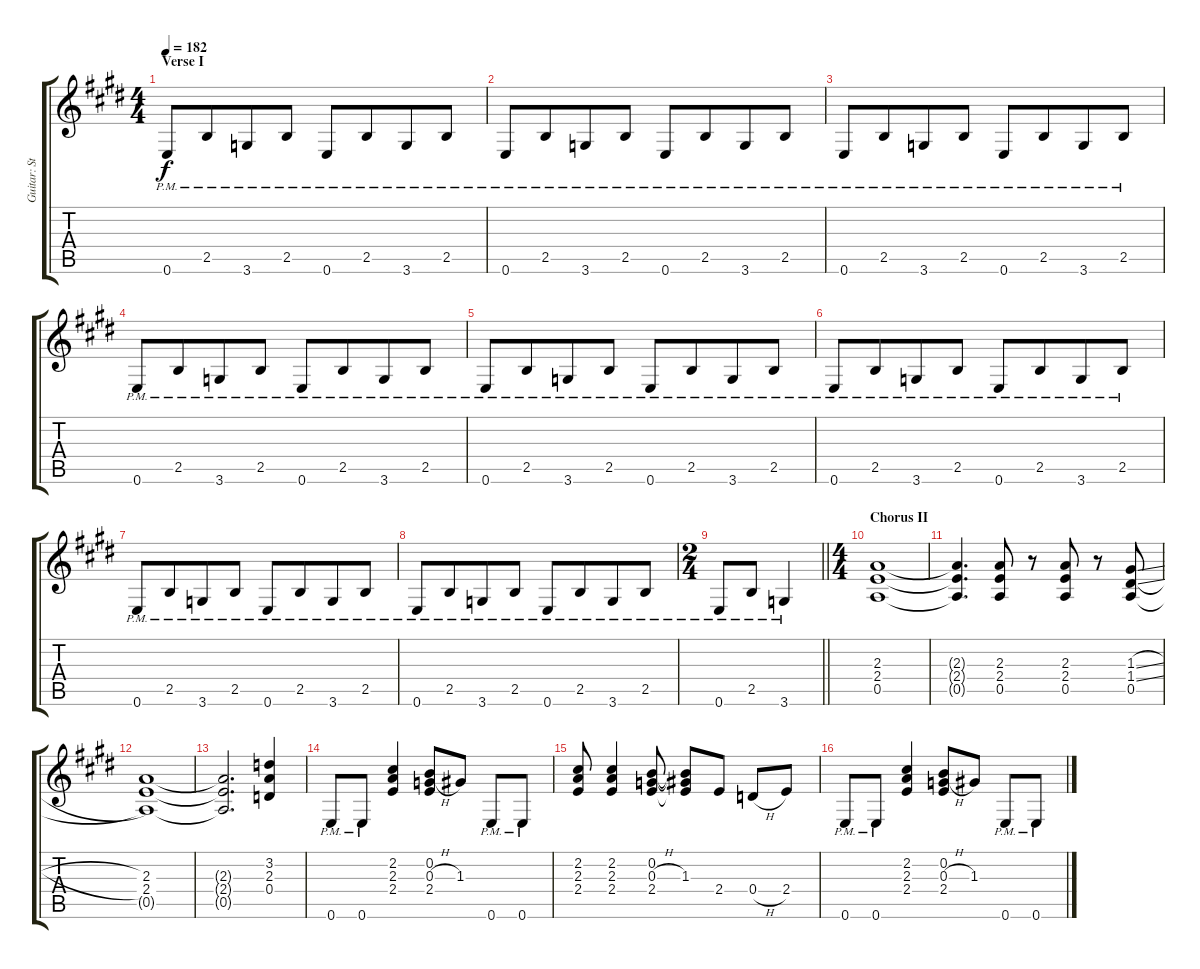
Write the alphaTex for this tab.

\track ("Guitar: Steve" "Guitar: St") {instrument distortionguitar}
\staff {score tabs}
\tuning (E4 B3 G3 D3 A2 E2) {hide}
\ts (4 4)
\section ("" "Verse I")
\tempo 182
\clef g2
\ks e
0.6{pm}.8{dy f} 2.5{pm}.8{beam merge} 3.6{pm}.8 2.5{pm}.8 0.6{pm}.8 2.5{pm}.8{beam merge} 3.6{pm}.8 2.5{pm}.8 |
0.6{pm}.8 2.5{pm}.8{beam merge} 3.6{pm}.8 2.5{pm}.8 0.6{pm}.8 2.5{pm}.8{beam merge} 3.6{pm}.8 2.5{pm}.8 |
0.6{pm}.8 2.5{pm}.8{beam merge} 3.6{pm}.8 2.5{pm}.8 0.6{pm}.8 2.5{pm}.8{beam merge} 3.6{pm}.8 2.5{pm}.8 |
0.6{pm}.8 2.5{pm}.8{beam merge} 3.6{pm}.8 2.5{pm}.8 0.6{pm}.8 2.5{pm}.8{beam merge} 3.6{pm}.8 2.5{pm}.8 |
0.6{pm}.8 2.5{pm}.8{beam merge} 3.6{pm}.8 2.5{pm}.8 0.6{pm}.8 2.5{pm}.8{beam merge} 3.6{pm}.8 2.5{pm}.8 |
0.6{pm}.8 2.5{pm}.8{beam merge} 3.6{pm}.8 2.5{pm}.8 0.6{pm}.8 2.5{pm}.8{beam merge} 3.6{pm}.8 2.5{pm}.8 |
0.6{pm}.8 2.5{pm}.8{beam merge} 3.6{pm}.8 2.5{pm}.8 0.6{pm}.8 2.5{pm}.8{beam merge} 3.6{pm}.8 2.5{pm}.8 |
0.6{pm}.8 2.5{pm}.8{beam merge} 3.6{pm}.8 2.5{pm}.8 0.6{pm}.8 2.5{pm}.8{beam merge} 3.6{pm}.8 2.5{pm}.8 |
\ts (2 4)
\barLineRight lightlight
0.6{pm}.8 2.5{pm}.8{beam merge} 3.6{pm}.4 |
\ts (4 4)
\section ("" "Chorus II")
(2.3 2.4 0.5).1 |
(2.3{t} 2.4{t} 0.5{t}).4{d} (2.3 2.4 0.5).8 r.8 (2.3 2.4 0.5).8 r.8 (1.3{sl} 1.4{sl} 0.5).8 |
(2.3 2.4 0.5{t}).1 |
(2.3{t} 2.4{t} 0.5{t}).2{d} (3.2 2.3 0.4).4 |
0.6{pm}.8 0.6{pm}.8 (2.2 2.3 2.4).4 (0.2 0.3{h} 2.4).8 1.3.8 0.6{pm}.8 0.6{pm}.8 |
(2.2 2.3 2.4).8 (2.2 2.3 2.4).4 (0.2 0.3{h} 2.4).8 (0.2{t} 1.3 2.4{t}).8 2.4.8 0.4{h}.8 2.4.8 |
0.6{pm}.8 0.6{pm}.8 (2.2 2.3 2.4).4 (0.2 0.3{h} 2.4).8 1.3.8 0.6{pm}.8 0.6{pm}.8
